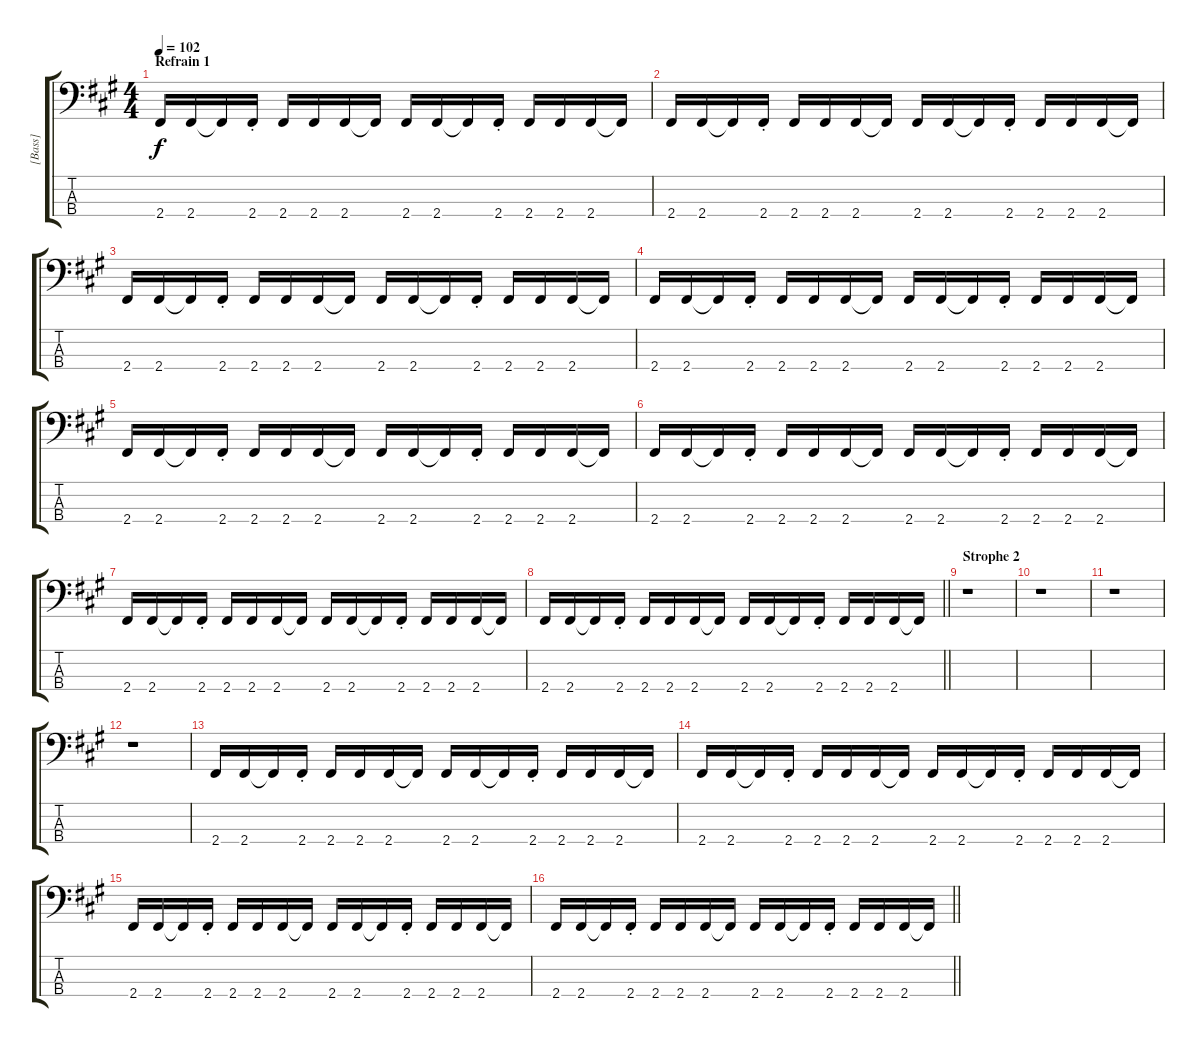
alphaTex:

\track ("[Bass]" "[Bass]") {instrument electricbassfinger}
\staff {score tabs}
\tuning (G2 D2 A1 E1) {hide}
\ts (4 4)
\section ("" "Refrain 1")
\tempo 102
\clef f4
\ks f#minor
2.4.16{dy f} 2.4.16 2.4{t}.16 2.4{st}.16 2.4.16 2.4.16 2.4.16 2.4{t}.16 2.4.16 2.4.16 2.4{t}.16 2.4{st}.16 2.4.16 2.4.16 2.4.16 2.4{t}.16 |
2.4.16 2.4.16 2.4{t}.16 2.4{st}.16 2.4.16 2.4.16 2.4.16 2.4{t}.16 2.4.16 2.4.16 2.4{t}.16 2.4{st}.16 2.4.16 2.4.16 2.4.16 2.4{t}.16 |
2.4.16 2.4.16 2.4{t}.16 2.4{st}.16 2.4.16 2.4.16 2.4.16 2.4{t}.16 2.4.16 2.4.16 2.4{t}.16 2.4{st}.16 2.4.16 2.4.16 2.4.16 2.4{t}.16 |
2.4.16 2.4.16 2.4{t}.16 2.4{st}.16 2.4.16 2.4.16 2.4.16 2.4{t}.16 2.4.16 2.4.16 2.4{t}.16 2.4{st}.16 2.4.16 2.4.16 2.4.16 2.4{t}.16 |
2.4.16 2.4.16 2.4{t}.16 2.4{st}.16 2.4.16 2.4.16 2.4.16 2.4{t}.16 2.4.16 2.4.16 2.4{t}.16 2.4{st}.16 2.4.16 2.4.16 2.4.16 2.4{t}.16 |
2.4.16 2.4.16 2.4{t}.16 2.4{st}.16 2.4.16 2.4.16 2.4.16 2.4{t}.16 2.4.16 2.4.16 2.4{t}.16 2.4{st}.16 2.4.16 2.4.16 2.4.16 2.4{t}.16 |
2.4.16 2.4.16 2.4{t}.16 2.4{st}.16 2.4.16 2.4.16 2.4.16 2.4{t}.16 2.4.16 2.4.16 2.4{t}.16 2.4{st}.16 2.4.16 2.4.16 2.4.16 2.4{t}.16 |
\barLineRight lightlight
2.4.16 2.4.16 2.4{t}.16 2.4{st}.16 2.4.16 2.4.16 2.4.16 2.4{t}.16 2.4.16 2.4.16 2.4{t}.16 2.4{st}.16 2.4.16 2.4.16 2.4.16 2.4{t}.16 |
\section ("" "Strophe 2")
r.1 |
r.1 |
r.1 |
r.1 |
2.4.16 2.4.16 2.4{t}.16 2.4{st}.16 2.4.16 2.4.16 2.4.16 2.4{t}.16 2.4.16 2.4.16 2.4{t}.16 2.4{st}.16 2.4.16 2.4.16 2.4.16 2.4{t}.16 |
2.4.16 2.4.16 2.4{t}.16 2.4{st}.16 2.4.16 2.4.16 2.4.16 2.4{t}.16 2.4.16 2.4.16 2.4{t}.16 2.4{st}.16 2.4.16 2.4.16 2.4.16 2.4{t}.16 |
2.4.16 2.4.16 2.4{t}.16 2.4{st}.16 2.4.16 2.4.16 2.4.16 2.4{t}.16 2.4.16 2.4.16 2.4{t}.16 2.4{st}.16 2.4.16 2.4.16 2.4.16 2.4{t}.16 |
\barLineRight lightlight
2.4.16 2.4.16 2.4{t}.16 2.4{st}.16 2.4.16 2.4.16 2.4.16 2.4{t}.16 2.4.16 2.4.16 2.4{t}.16 2.4{st}.16 2.4.16 2.4.16 2.4.16 2.4{t}.16
